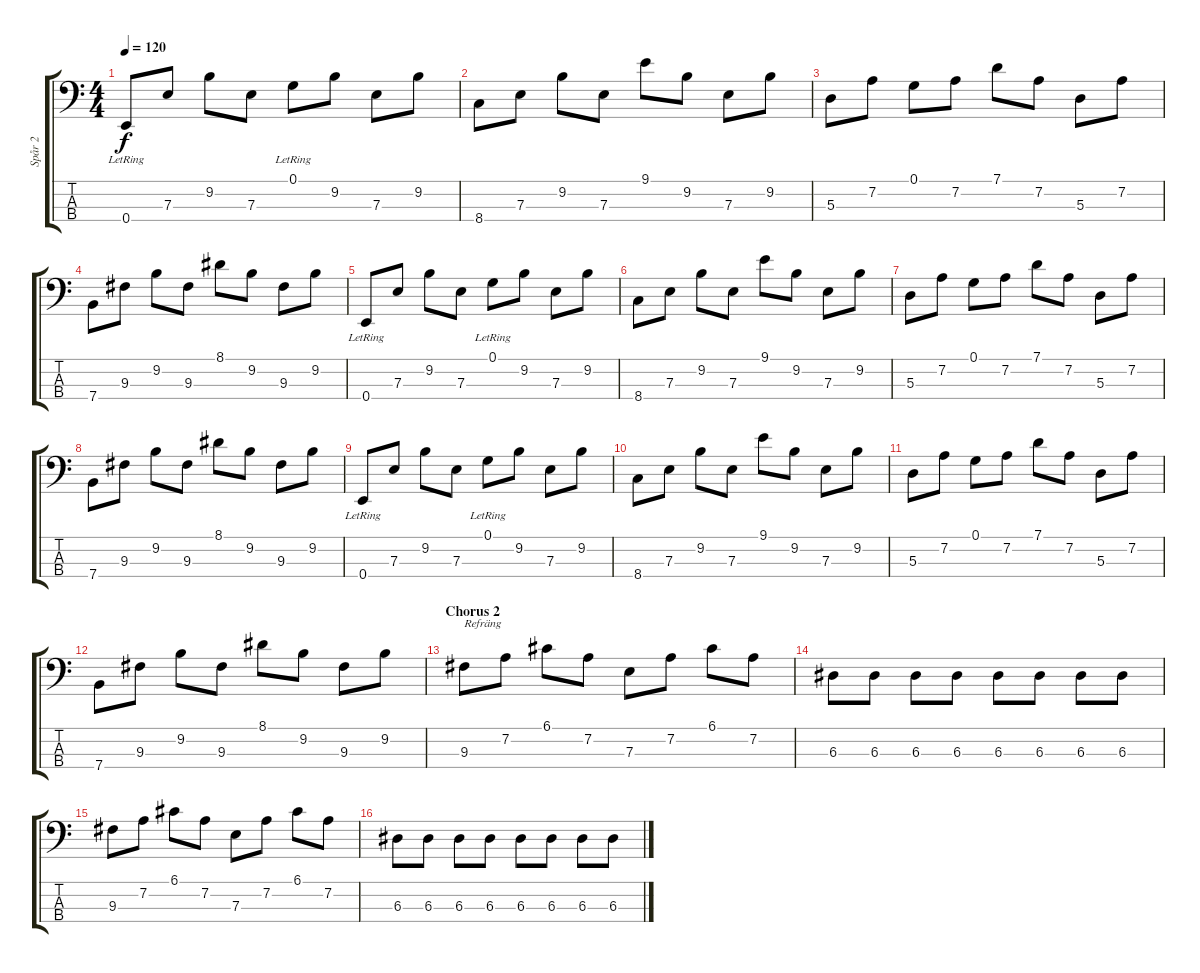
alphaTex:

\track ("Spår 2" "Spår 2") {instrument electricbasspick}
\staff {score tabs}
\tuning (G2 D2 A1 E1) {hide}
\ts (4 4)
\tempo 120
\clef f4
\ks c
0.4{lr}.8{dy f} 7.3.8 9.2.8 7.3.8 0.1{lr}.8 9.2.8 7.3.8 9.2.8 |
8.4.8 7.3.8 9.2.8 7.3.8 9.1.8 9.2.8 7.3.8 9.2.8 |
5.3.8 7.2.8 0.1.8 7.2.8 7.1.8 7.2.8 5.3.8 7.2.8 |
7.4.8 9.3.8 9.2.8 9.3.8 8.1.8 9.2.8 9.3.8 9.2.8 |
0.4{lr}.8 7.3.8 9.2.8 7.3.8 0.1{lr}.8 9.2.8 7.3.8 9.2.8 |
8.4.8 7.3.8 9.2.8 7.3.8 9.1.8 9.2.8 7.3.8 9.2.8 |
5.3.8 7.2.8 0.1.8 7.2.8 7.1.8 7.2.8 5.3.8 7.2.8 |
7.4.8 9.3.8 9.2.8 9.3.8 8.1.8 9.2.8 9.3.8 9.2.8 |
0.4{lr}.8 7.3.8 9.2.8 7.3.8 0.1{lr}.8 9.2.8 7.3.8 9.2.8 |
8.4.8 7.3.8 9.2.8 7.3.8 9.1.8 9.2.8 7.3.8 9.2.8 |
5.3.8 7.2.8 0.1.8 7.2.8 7.1.8 7.2.8 5.3.8 7.2.8 |
7.4.8 9.3.8 9.2.8 9.3.8 8.1.8 9.2.8 9.3.8 9.2.8 |
\section ("" "Chorus 2")
9.3.8{txt "Refräng"} 7.2.8 6.1.8 7.2.8 7.3.8 7.2.8 6.1.8 7.2.8 |
6.3.8 6.3.8 6.3.8 6.3.8 6.3.8 6.3.8 6.3.8 6.3.8 |
9.3.8 7.2.8 6.1.8 7.2.8 7.3.8 7.2.8 6.1.8 7.2.8 |
6.3.8 6.3.8 6.3.8 6.3.8 6.3.8 6.3.8 6.3.8 6.3.8
